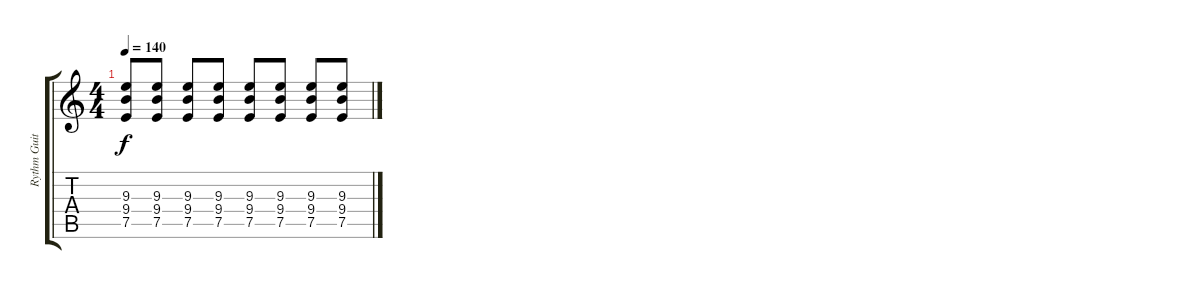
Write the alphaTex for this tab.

\track ("Rythm Guitar" "Rythm Guit") {instrument overdrivenguitar}
\staff {score tabs}
\tuning (E4 B3 G3 D3 A2 E2) {hide}
\ts (4 4)
\tempo 140
\clef g2
\ks c
(9.3 9.4 7.5).8{dy f} (9.3 9.4 7.5).8 (9.3 9.4 7.5).8 (9.3 9.4 7.5).8 (9.3 9.4 7.5).8 (9.3 9.4 7.5).8 (9.3 9.4 7.5).8 (9.3 9.4 7.5).8
